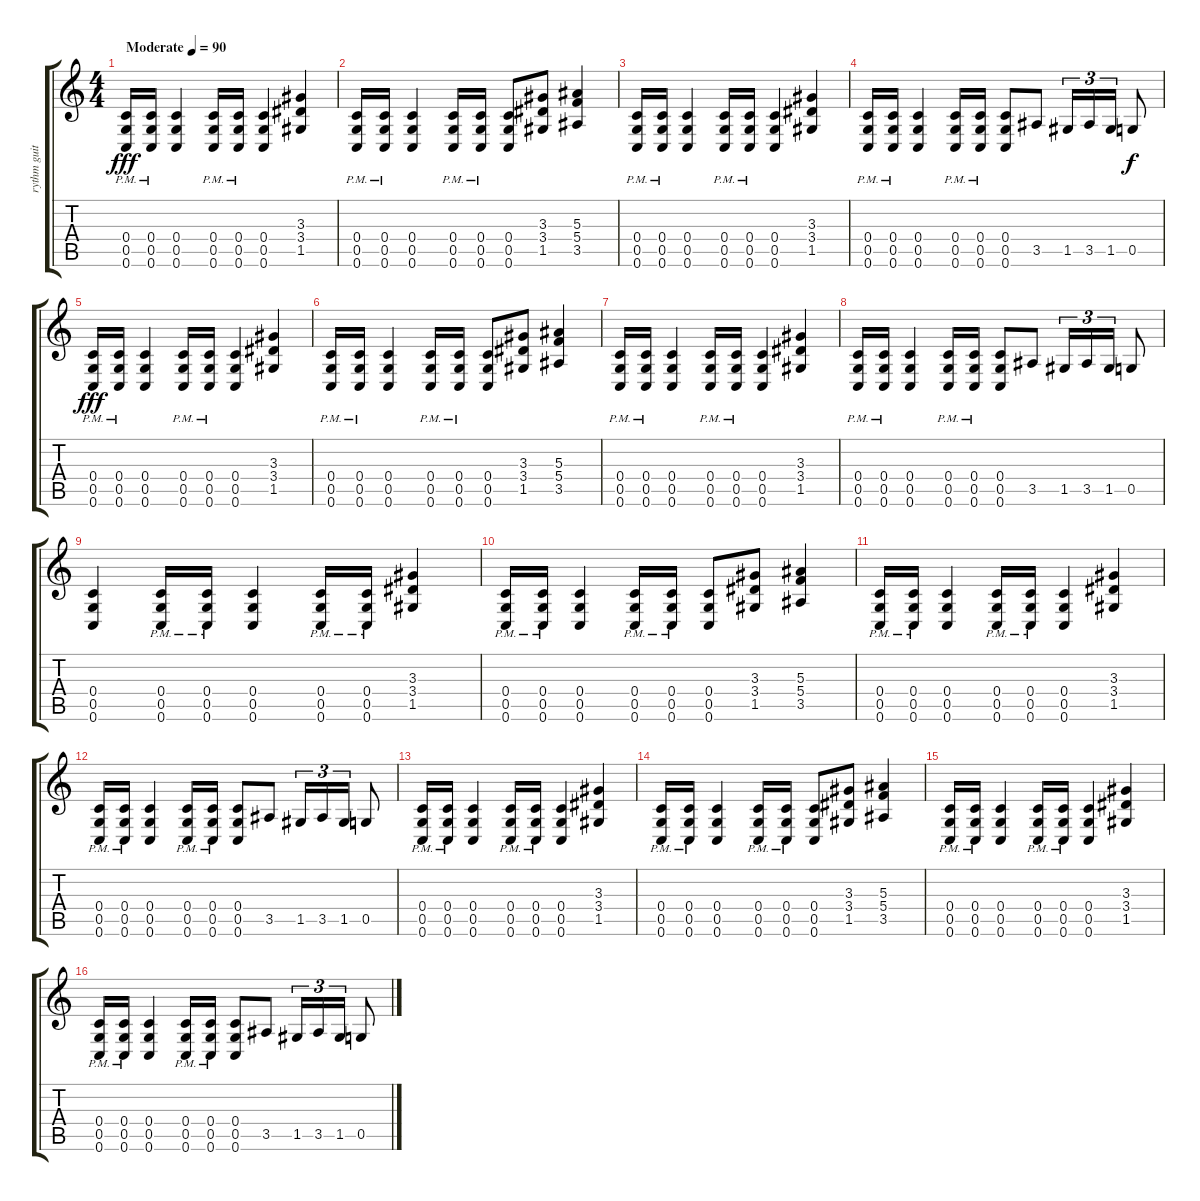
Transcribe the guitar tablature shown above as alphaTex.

\track ("rythm guitar" "rythm guit") {instrument distortionguitar}
\staff {score tabs}
\tuning (D4 A3 F3 C3 G2 C2) {hide}
\ts (4 4)
\tempo (90 "Moderate")
\clef g2
\ks c
(0.4{pm} 0.5{pm} 0.6{pm}).16{dy fff instrument distortionguitar} (0.4{pm} 0.5{pm} 0.6{pm}).16 (0.4 0.5 0.6).4 (0.4{pm} 0.5{pm} 0.6{pm}).16 (0.4{pm} 0.5{pm} 0.6{pm}).16 (0.4 0.5 0.6).4 (3.3 3.4 1.5).4 |
(0.4{pm} 0.5{pm} 0.6{pm}).16 (0.4{pm} 0.5{pm} 0.6{pm}).16 (0.4 0.5 0.6).4 (0.4{pm} 0.5{pm} 0.6{pm}).16 (0.4{pm} 0.5{pm} 0.6{pm}).16 (0.4 0.5 0.6).8 (3.3 3.4 1.5).8 (5.3 5.4 3.5).4 |
(0.4{pm} 0.5{pm} 0.6{pm}).16 (0.4{pm} 0.5{pm} 0.6{pm}).16 (0.4 0.5 0.6).4 (0.4{pm} 0.5{pm} 0.6{pm}).16 (0.4{pm} 0.5{pm} 0.6{pm}).16 (0.4 0.5 0.6).4 (3.3 3.4 1.5).4 |
(0.4{pm} 0.5{pm} 0.6{pm}).16 (0.4{pm} 0.5{pm} 0.6{pm}).16 (0.4 0.5 0.6).4 (0.4{pm} 0.5{pm} 0.6{pm}).16 (0.4{pm} 0.5{pm} 0.6{pm}).16 (0.4 0.5 0.6).8 3.5.8 1.5.16{tu (3 2)} 3.5.16{tu (3 2)} 1.5.16{tu (3 2)} 0.5.8{dy f} |
(0.4{pm} 0.5{pm} 0.6{pm}).16{dy fff} (0.4{pm} 0.5{pm} 0.6{pm}).16 (0.4 0.5 0.6).4 (0.4{pm} 0.5{pm} 0.6{pm}).16 (0.4{pm} 0.5{pm} 0.6{pm}).16 (0.4 0.5 0.6).4 (3.3 3.4 1.5).4 |
(0.4{pm} 0.5{pm} 0.6{pm}).16 (0.4{pm} 0.5{pm} 0.6{pm}).16 (0.4 0.5 0.6).4 (0.4{pm} 0.5{pm} 0.6{pm}).16 (0.4{pm} 0.5{pm} 0.6{pm}).16 (0.4 0.5 0.6).8 (3.3 3.4 1.5).8 (5.3 5.4 3.5).4 |
(0.4{pm} 0.5{pm} 0.6{pm}).16 (0.4{pm} 0.5{pm} 0.6{pm}).16 (0.4 0.5 0.6).4 (0.4{pm} 0.5{pm} 0.6{pm}).16 (0.4{pm} 0.5{pm} 0.6{pm}).16 (0.4 0.5 0.6).4 (3.3 3.4 1.5).4 |
(0.4{pm} 0.5{pm} 0.6{pm}).16 (0.4{pm} 0.5{pm} 0.6{pm}).16 (0.4 0.5 0.6).4 (0.4{pm} 0.5{pm} 0.6{pm}).16 (0.4{pm} 0.5{pm} 0.6{pm}).16 (0.4 0.5 0.6).8 3.5.8 1.5.16{tu (3 2)} 3.5.16{tu (3 2)} 1.5.16{tu (3 2)} 0.5.8 |
(0.4 0.5 0.6).4 (0.4{pm} 0.5{pm} 0.6{pm}).16 (0.4{pm} 0.5{pm} 0.6{pm}).16 (0.4 0.5 0.6).4 (0.4{pm} 0.5{pm} 0.6{pm}).16 (0.4{pm} 0.5{pm} 0.6{pm}).16 (3.3 3.4 1.5).4 |
(0.4{pm} 0.5{pm} 0.6{pm}).16 (0.4{pm} 0.5{pm} 0.6{pm}).16 (0.4 0.5 0.6).4 (0.4{pm} 0.5{pm} 0.6{pm}).16 (0.4{pm} 0.5{pm} 0.6{pm}).16 (0.4 0.5 0.6).8 (3.3 3.4 1.5).8 (5.3 5.4 3.5).4 |
(0.4{pm} 0.5{pm} 0.6{pm}).16 (0.4{pm} 0.5{pm} 0.6{pm}).16 (0.4 0.5 0.6).4 (0.4{pm} 0.5{pm} 0.6{pm}).16 (0.4{pm} 0.5{pm} 0.6{pm}).16 (0.4 0.5 0.6).4 (3.3 3.4 1.5).4 |
(0.4{pm} 0.5{pm} 0.6{pm}).16 (0.4{pm} 0.5{pm} 0.6{pm}).16 (0.4 0.5 0.6).4 (0.4{pm} 0.5{pm} 0.6{pm}).16 (0.4{pm} 0.5{pm} 0.6{pm}).16 (0.4 0.5 0.6).8 3.5.8 1.5.16{tu (3 2)} 3.5.16{tu (3 2)} 1.5.16{tu (3 2)} 0.5.8 |
(0.4{pm} 0.5{pm} 0.6{pm}).16 (0.4{pm} 0.5{pm} 0.6{pm}).16 (0.4 0.5 0.6).4 (0.4{pm} 0.5{pm} 0.6{pm}).16 (0.4{pm} 0.5{pm} 0.6{pm}).16 (0.4 0.5 0.6).4 (3.3 3.4 1.5).4 |
(0.4{pm} 0.5{pm} 0.6{pm}).16 (0.4{pm} 0.5{pm} 0.6{pm}).16 (0.4 0.5 0.6).4 (0.4{pm} 0.5{pm} 0.6{pm}).16 (0.4{pm} 0.5{pm} 0.6{pm}).16 (0.4 0.5 0.6).8 (3.3 3.4 1.5).8 (5.3 5.4 3.5).4 |
(0.4{pm} 0.5{pm} 0.6{pm}).16 (0.4{pm} 0.5{pm} 0.6{pm}).16 (0.4 0.5 0.6).4 (0.4{pm} 0.5{pm} 0.6{pm}).16 (0.4{pm} 0.5{pm} 0.6{pm}).16 (0.4 0.5 0.6).4 (3.3 3.4 1.5).4 |
(0.4{pm} 0.5{pm} 0.6{pm}).16 (0.4{pm} 0.5{pm} 0.6{pm}).16 (0.4 0.5 0.6).4 (0.4{pm} 0.5{pm} 0.6{pm}).16 (0.4{pm} 0.5{pm} 0.6{pm}).16 (0.4 0.5 0.6).8 3.5.8 1.5.16{tu (3 2)} 3.5.16{tu (3 2)} 1.5.16{tu (3 2)} 0.5.8
